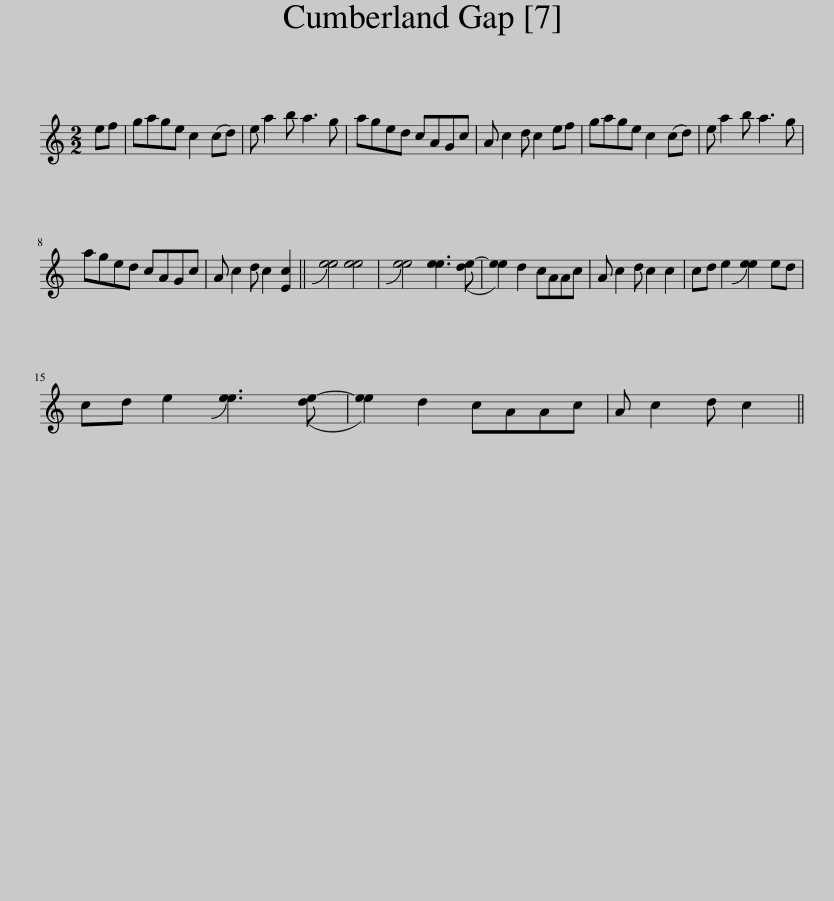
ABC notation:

X:1
L:1/8
M:2/2
I:linebreak $
K:C
V:1 treble
V:1
 ef | gage c2 (cd) | e a2 b a3 g | aged cAGc | A c2 d c2 ef | %5
 gage c2 (cd) | e a2 b a3 g |$ aged cAGc | A c2 d c2 [Ec]2 || !slide![ee]4 [ee]4 | %10
 !slide![ee]4 [ee]3 ([de-] | [ee]2) d2 cAAc | A c2 d c2 c2 | cd e2 !slide![ee]2 ed |$ cd e2 !slide![ee]3 ([de-] | %15
 [ee]2) d2 cAAc | A c2 d c2 || %17
